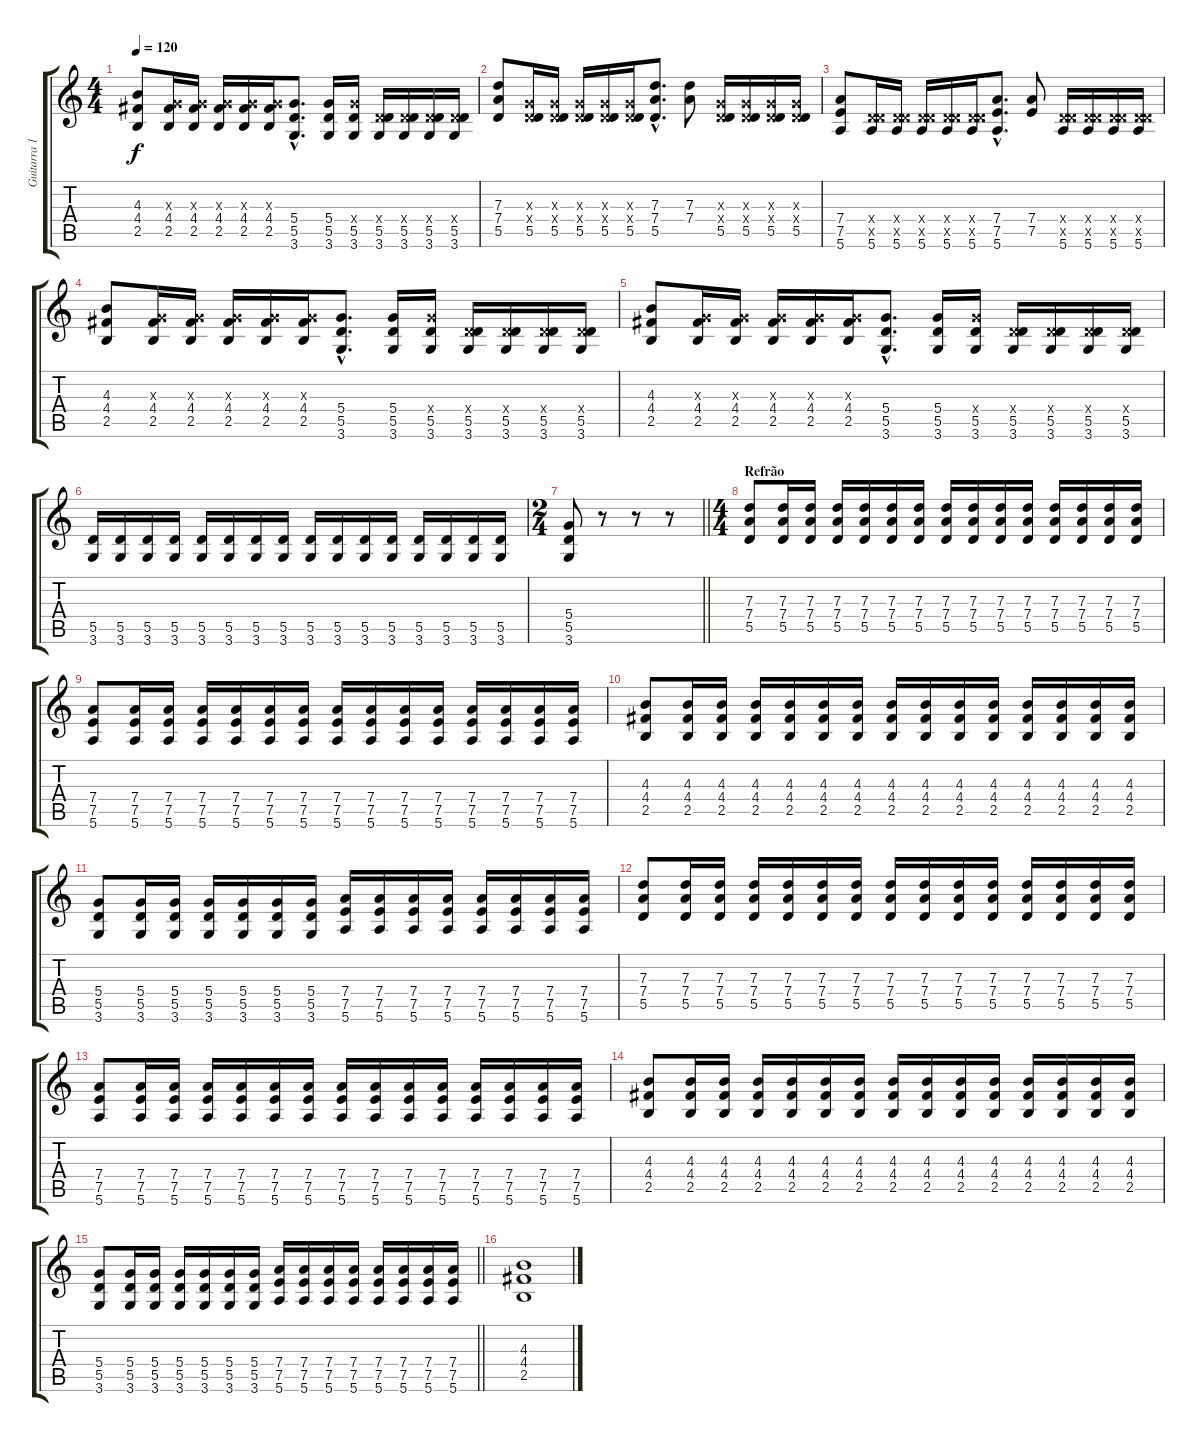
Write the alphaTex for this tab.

\track ("Guitarra 1 - Mathias" "Guitarra 1") {instrument distortionguitar}
\staff {score tabs}
\tuning (E4 B3 G3 D3 A2 E2) {hide}
\ts (4 4)
\tempo 120
\clef g2
\ks c
(4.3 4.4 2.5).8{dy f} (0.3{x} 4.4 2.5).16 (0.3{x} 4.4 2.5).16 (0.3{x} 4.4 2.5).16 (0.3{x} 4.4 2.5).16 (0.3{x} 4.4 2.5).16 (5.4{hac} 5.5{hac} 3.6{hac}).8{d} (5.4 5.5 3.6).16 (5.4{x} 5.5 3.6).16 (0.4{x} 5.5 3.6).16 (0.4{x} 5.5 3.6).16 (0.4{x} 5.5 3.6).16 (0.4{x} 5.5 3.6).16 |
(7.3 7.4 5.5).8{volume 14} (0.3{x} 0.4{x} 5.5).16 (0.3{x} 0.4{x} 5.5).16 (0.3{x} 0.4{x} 5.5).16 (0.3{x} 0.4{x} 5.5).16 (0.3{x} 0.4{x} 5.5).16 (7.3{hac} 7.4{hac} 5.5{hac}).8{d} (7.3 7.4).8 (0.3{x} 0.4{x} 5.5).16 (0.3{x} 0.4{x} 5.5).16 (0.3{x} 0.4{x} 5.5).16 (0.3{x} 0.4{x} 5.5).16 |
(7.4 7.5 5.6).8 (0.4{x} 5.5{x} 5.6).16 (0.4{x} 5.5{x} 5.6).16 (0.4{x} 5.5{x} 5.6).16 (0.4{x} 5.5{x} 5.6).16 (0.4{x} 5.5{x} 5.6).16 (7.4{hac} 7.5{hac} 5.6{hac}).8{d} (7.4 7.5).8 (0.4{x} 5.5{x} 5.6).16 (0.4{x} 5.5{x} 5.6).16 (0.4{x} 5.5{x} 5.6).16 (0.4{x} 5.5{x} 5.6).16 |
(4.3 4.4 2.5).8 (0.3{x} 4.4 2.5).16 (0.3{x} 4.4 2.5).16 (0.3{x} 4.4 2.5).16 (0.3{x} 4.4 2.5).16 (0.3{x} 4.4 2.5).16 (5.4{hac} 5.5{hac} 3.6{hac}).8{d} (5.4 5.5 3.6).16 (5.4{x} 5.5 3.6).16 (0.4{x} 5.5 3.6).16 (0.4{x} 5.5 3.6).16 (0.4{x} 5.5 3.6).16 (0.4{x} 5.5 3.6).16 |
(4.3 4.4 2.5).8 (0.3{x} 4.4 2.5).16 (0.3{x} 4.4 2.5).16 (0.3{x} 4.4 2.5).16 (0.3{x} 4.4 2.5).16 (0.3{x} 4.4 2.5).16 (5.4{hac} 5.5{hac} 3.6{hac}).8{d} (5.4 5.5 3.6).16 (5.4{x} 5.5 3.6).16 (0.4{x} 5.5 3.6).16 (0.4{x} 5.5 3.6).16 (0.4{x} 5.5 3.6).16 (0.4{x} 5.5 3.6).16 |
(5.5 3.6).16 (5.5 3.6).16 (5.5 3.6).16 (5.5 3.6).16 (5.5 3.6).16 (5.5 3.6).16 (5.5 3.6).16 (5.5 3.6).16 (5.5 3.6).16 (5.5 3.6).16 (5.5 3.6).16 (5.5 3.6).16 (5.5 3.6).16 (5.5 3.6).16 (5.5 3.6).16 (5.5 3.6).16 |
\ts (2 4)
\barLineRight lightlight
(5.4 5.5 3.6).8 r.8 r.8 r.8 |
\ts (4 4)
\section ("" "Refrão")
(7.3 7.4 5.5).8{volume 14} (7.3 7.4 5.5).16 (7.3 7.4 5.5).16 (7.3 7.4 5.5).16 (7.3 7.4 5.5).16 (7.3 7.4 5.5).16 (7.3 7.4 5.5).16 (7.3 7.4 5.5).16 (7.3 7.4 5.5).16 (7.3 7.4 5.5).16 (7.3 7.4 5.5).16 (7.3 7.4 5.5).16 (7.3 7.4 5.5).16 (7.3 7.4 5.5).16 (7.3 7.4 5.5).16 |
(7.4 7.5 5.6).8 (7.4 7.5 5.6).16 (7.4 7.5 5.6).16 (7.4 7.5 5.6).16 (7.4 7.5 5.6).16 (7.4 7.5 5.6).16 (7.4 7.5 5.6).16 (7.4 7.5 5.6).16 (7.4 7.5 5.6).16 (7.4 7.5 5.6).16 (7.4 7.5 5.6).16 (7.4 7.5 5.6).16 (7.4 7.5 5.6).16 (7.4 7.5 5.6).16 (7.4 7.5 5.6).16 |
(4.3 4.4 2.5).8 (4.3 4.4 2.5).16 (4.3 4.4 2.5).16 (4.3 4.4 2.5).16 (4.3 4.4 2.5).16 (4.3 4.4 2.5).16 (4.3 4.4 2.5).16 (4.3 4.4 2.5).16 (4.3 4.4 2.5).16 (4.3 4.4 2.5).16 (4.3 4.4 2.5).16 (4.3 4.4 2.5).16 (4.3 4.4 2.5).16 (4.3 4.4 2.5).16 (4.3 4.4 2.5).16 |
(5.4 5.5 3.6).8 (5.4 5.5 3.6).16 (5.4 5.5 3.6).16 (5.4 5.5 3.6).16 (5.4 5.5 3.6).16 (5.4 5.5 3.6).16 (5.4 5.5 3.6).16 (7.4 7.5 5.6).16 (7.4 7.5 5.6).16 (7.4 7.5 5.6).16 (7.4 7.5 5.6).16 (7.4 7.5 5.6).16 (7.4 7.5 5.6).16 (7.4 7.5 5.6).16 (7.4 7.5 5.6).16 |
(7.3 7.4 5.5).8{volume 14} (7.3 7.4 5.5).16 (7.3 7.4 5.5).16 (7.3 7.4 5.5).16 (7.3 7.4 5.5).16 (7.3 7.4 5.5).16 (7.3 7.4 5.5).16 (7.3 7.4 5.5).16 (7.3 7.4 5.5).16 (7.3 7.4 5.5).16 (7.3 7.4 5.5).16 (7.3 7.4 5.5).16 (7.3 7.4 5.5).16 (7.3 7.4 5.5).16 (7.3 7.4 5.5).16 |
(7.4 7.5 5.6).8 (7.4 7.5 5.6).16 (7.4 7.5 5.6).16 (7.4 7.5 5.6).16 (7.4 7.5 5.6).16 (7.4 7.5 5.6).16 (7.4 7.5 5.6).16 (7.4 7.5 5.6).16 (7.4 7.5 5.6).16 (7.4 7.5 5.6).16 (7.4 7.5 5.6).16 (7.4 7.5 5.6).16 (7.4 7.5 5.6).16 (7.4 7.5 5.6).16 (7.4 7.5 5.6).16 |
(4.3 4.4 2.5).8 (4.3 4.4 2.5).16 (4.3 4.4 2.5).16 (4.3 4.4 2.5).16 (4.3 4.4 2.5).16 (4.3 4.4 2.5).16 (4.3 4.4 2.5).16 (4.3 4.4 2.5).16 (4.3 4.4 2.5).16 (4.3 4.4 2.5).16 (4.3 4.4 2.5).16 (4.3 4.4 2.5).16 (4.3 4.4 2.5).16 (4.3 4.4 2.5).16 (4.3 4.4 2.5).16 |
\barLineRight lightlight
(5.4 5.5 3.6).8 (5.4 5.5 3.6).16 (5.4 5.5 3.6).16 (5.4 5.5 3.6).16 (5.4 5.5 3.6).16 (5.4 5.5 3.6).16 (5.4 5.5 3.6).16 (7.4 7.5 5.6).16 (7.4 7.5 5.6).16 (7.4 7.5 5.6).16 (7.4 7.5 5.6).16 (7.4 7.5 5.6).16 (7.4 7.5 5.6).16 (7.4 7.5 5.6).16 (7.4 7.5 5.6).16 |
(4.3 4.4 2.5).1
